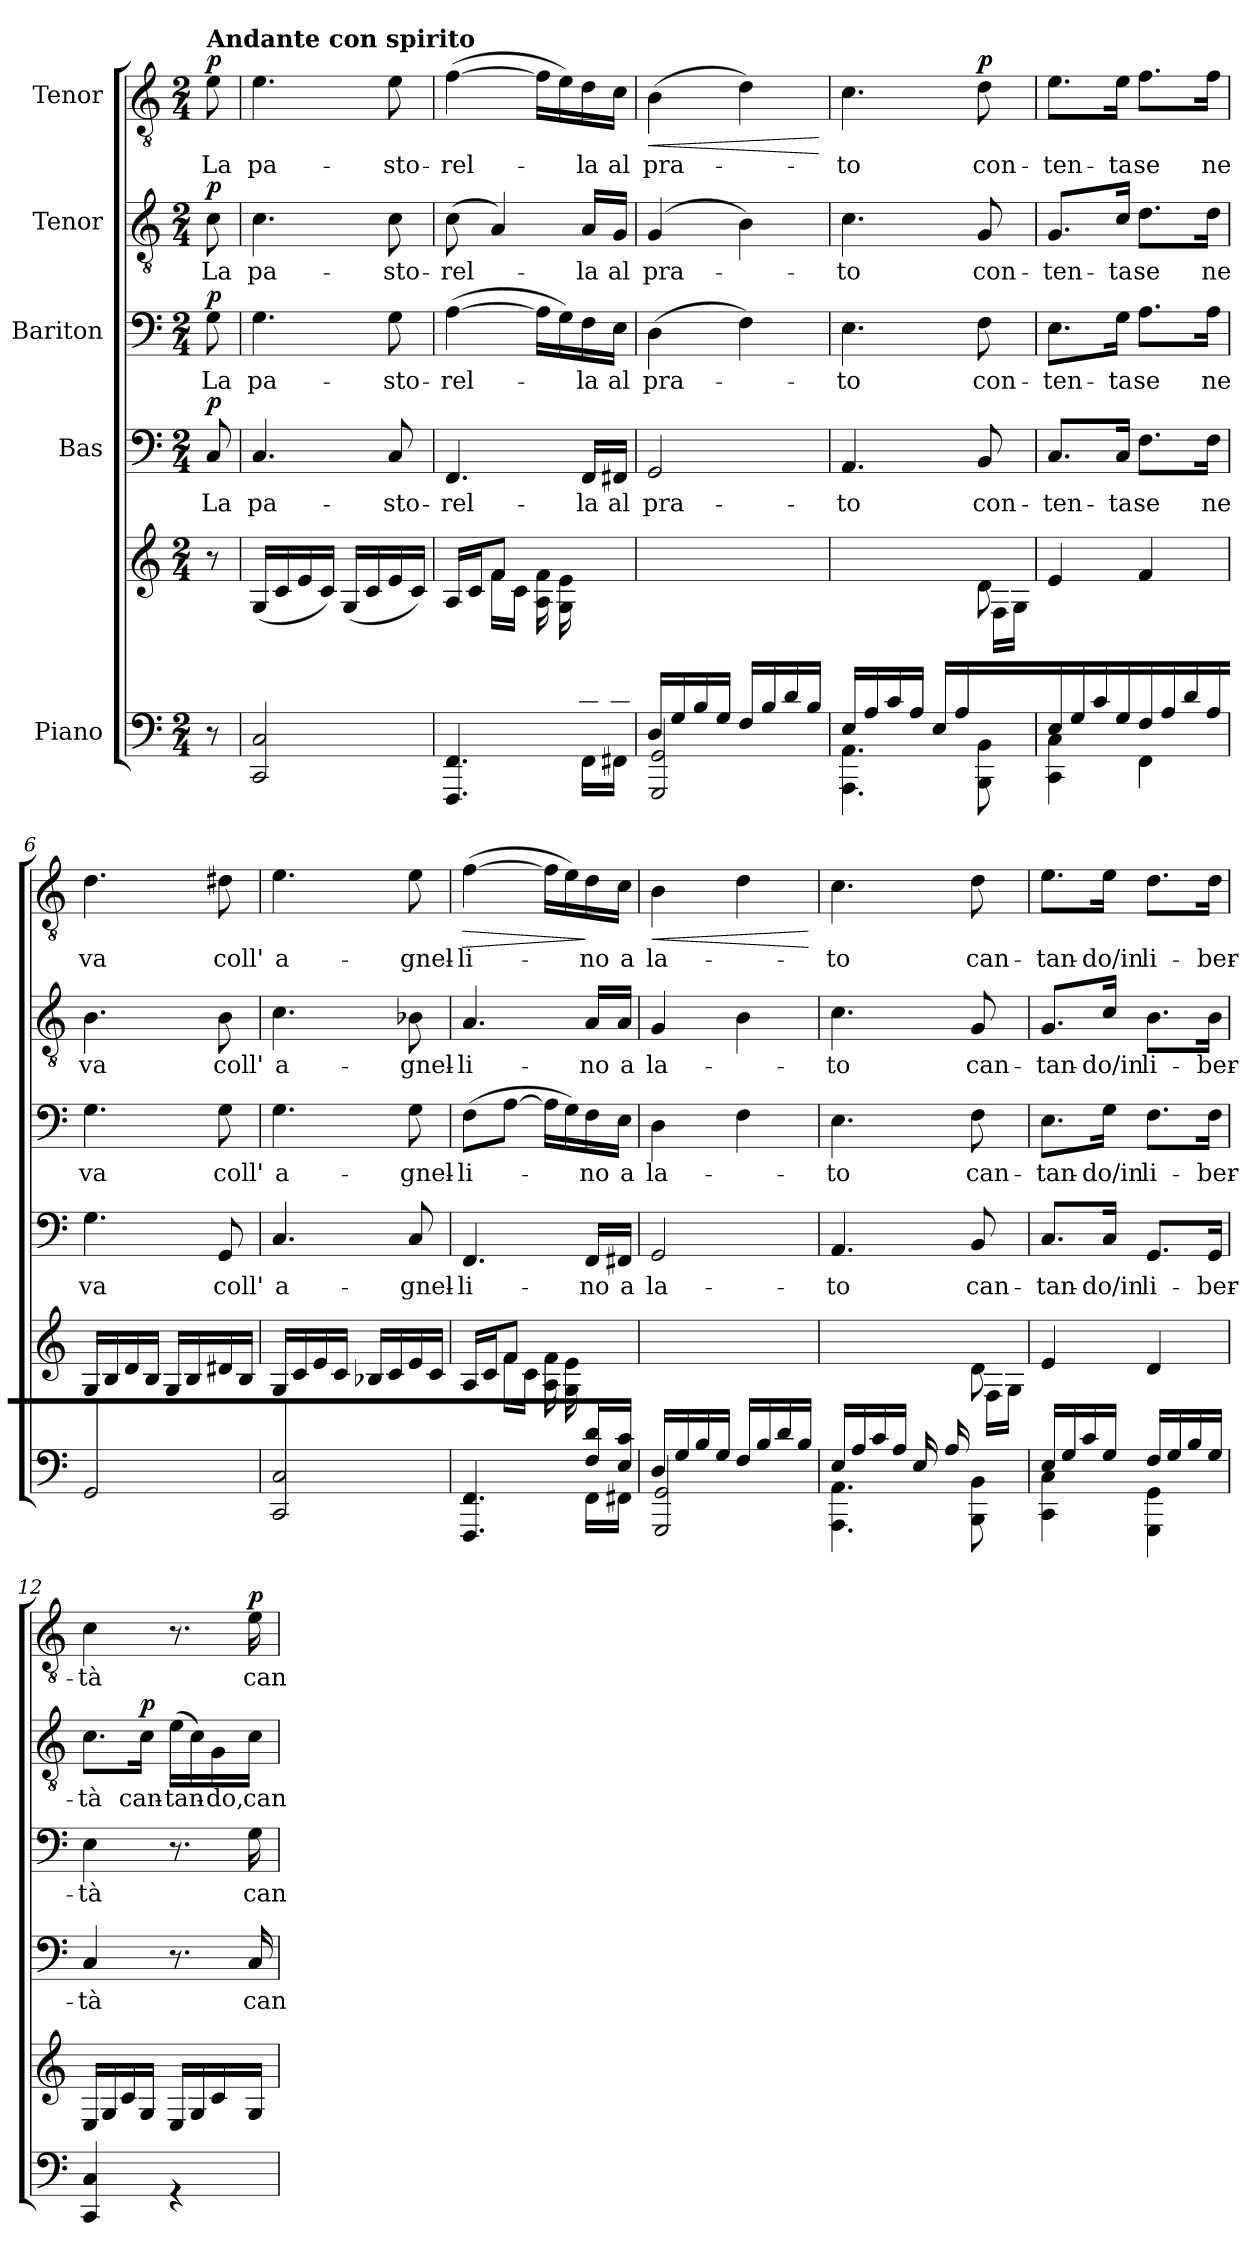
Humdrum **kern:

**kern	**kern	**kern	**text	**dynam	**kern	**text	**dynam	**kern	**text	**dynam	**kern	**text	**dynam
*part5	*part5	*part4	*part4	*part4	*part3	*part3	*part3	*part2	*part2	*part2	*part1	*part1	*part1
*staff6	*staff5	*staff4	*staff4	*staff4	*staff3	*staff3	*staff3	*staff2	*staff2	*staff2	*staff1	*staff1	*staff1
*I"Piano	*	*I"Bas	*	*	*I"Bariton	*	*	*I"Tenor	*	*	*I"Tenor	*	*
*clefF4	*clefG2	*clefF4	*	*	*clefF4	*	*	*clefGv2	*	*	*clefGv2	*	*
*k[]	*k[]	*k[]	*	*	*k[]	*	*	*k[]	*	*	*k[]	*	*
*M2/4	*M2/4	*M2/4	*	*	*M2/4	*	*	*M2/4	*	*	*M2/4	*	*
*MM60	*MM60	*MM60	*	*	*MM60	*	*	*MM60	*	*	*MM60	*	*
=	=	=	=	=	=	=	=	=	=	=	=	=	=
!	!	!	!	!	!	!	!	!	!	!	!LO:TX:a:B:t=Andante con spirito	!	!
!	!	!	!LO:LY:b	!LO:DY:b	!	!LO:LY:b	!LO:DY:b	!	!LO:LY:b	!LO:DY:b	!	!LO:LY:b	!LO:DY:b
8r	8r	8C/	La	p	8G\	La	p	8c\	La	p	8e\	La	p
=1	=1	=1	=1	=1	=1	=1	=1	=1	=1	=1	=1	=1	=1
!	!	!	!LO:LY:b	!	!	!LO:LY:b	!	!	!LO:LY:b	!	!	!LO:LY:b	!
2CC/ 2C/	(<16G/LL	4.C/	pa-	.	4.G\	pa-	.	4.c\	pa-	.	4.e\	pa-	.
.	16c/	.	.	.	.	.	.	.	.	.	.	.	.
.	16e/	.	.	.	.	.	.	.	.	.	.	.	.
.	16c/JJ)	.	.	.	.	.	.	.	.	.	.	.	.
.	(<16G/LL	.	.	.	.	.	.	.	.	.	.	.	.
.	16c/	.	.	.	.	.	.	.	.	.	.	.	.
!	!	!	!LO:LY:b	!	!	!LO:LY:b	!	!	!LO:LY:b	!	!	!LO:LY:b	!
.	16e/	8C/	-sto-	.	8G\	-sto-	.	8c\	-sto-	.	8e\	-sto-	.
.	16c/JJ)	.	.	.	.	.	.	.	.	.	.	.	.
=2	=2	=2	=2	=2	=2	=2	=2	=2	=2	=2	=2	=2	=2
*^	*^	*	*	*	*	*	*	*	*	*	*	*	*
!	!	!	!	!	!LO:LY:b	!	!	!LO:LY:b	!	!	!LO:LY:b	!	!	!LO:LY:b	!
4.ryy	4.FFF/ 4.FF/	16A/LL	8ryy	4.FF/	-rel-	.	(>[4A\	-rel-	.	(>8c\	-rel-	.	(>[4f\	-rel-	.
.	.	16c/J	.	.	.	.	.	.	.	.	.	.	.	.	.
.	.	(>8f/J	16f\LL	.	.	.	.	.	.	4A/)	.	.	.	.	.
.	.	.	16c\JJ	.	.	.	.	.	.	.	.	.	.	.	.
.	.	16A\ 16f\LL	8ryy	.	.	.	16A\LL]	.	.	.	.	.	16f\LL]	.	.
.	.	16G\ 16e\	.	.	.	.	16G\)	.	.	.	.	.	16e\)	.	.
!	!	!	!	!	!LO:LY:b	!	!	!LO:LY:b	!	!	!LO:LY:b	!	!	!LO:LY:b	!
16F/ 16d/	16FF\LL	8ryy	8ryy	16FF/LL	-la	.	16F\	-la	.	16A/LL	-la	.	16d\	-la	.
!	!	!	!	!	!LO:LY:b	!	!	!LO:LY:b	!	!	!LO:LY:b	!	!	!LO:LY:b	!
16E/ 16c/JJ)	16FF#X\JJ	.	.	16FF#X/JJ	al	.	16E\JJ	al	.	16G/JJ	al	.	16c\JJ	al	.
*	*	*v	*v	*	*	*	*	*	*	*	*	*	*	*	*
=3	=3	=3	=3	=3	=3	=3	=3	=3	=3	=3	=3	=3	=3	=3
!	!	!	!	!LO:LY:b	!	!	!LO:LY:b	!	!	!LO:LY:b	!	!	!LO:LY:b	!LO:HP:b
16D/LL	2GGG/ 2GG/	2ryy	2GG/	pra-	.	(>4D\	pra-	.	(>4G/	pra-	.	(>4B\	pra-	<
16G/	.	.	.	.	.	.	.	.	.	.	.	.	.	.
16B/	.	.	.	.	.	.	.	.	.	.	.	.	.	.
16G/JJ	.	.	.	.	.	.	.	.	.	.	.	.	.	.
16F/LL	.	.	.	.	.	4F\)	.	.	4B\)	.	.	4d\)	.	.
16B/	.	.	.	.	.	.	.	.	.	.	.	.	.	.
16d/	.	.	.	.	.	.	.	.	.	.	.	.	.	.
16B/JJ	.	.	.	.	.	.	.	.	.	.	.	.	.	.
*v	*v	*	*	*	*	*	*	*	*	*	*	*	*	*
.	.	.	.	.	.	.	.	.	.	.	.	.	[
=4	=4	=4	=4	=4	=4	=4	=4	=4	=4	=4	=4	=4	=4
*^	*^	*	*	*	*	*	*	*	*	*	*	*	*
!	!	!	!	!	!LO:LY:b	!	!	!LO:LY:b	!	!	!LO:LY:b	!	!	!LO:LY:b	!
16E/LL	4.AAA\ 4.AA\	4.ryy	4.ryy	4.AA/	-to	.	4.E\	-to	.	4.c\	-to	.	4.c\	-to	.
16A/	.	.	.	.	.	.	.	.	.	.	.	.	.	.	.
16c/	.	.	.	.	.	.	.	.	.	.	.	.	.	.	.
16A/JJ	.	.	.	.	.	.	.	.	.	.	.	.	.	.	.
16E/LL	.	.	.	.	.	.	.	.	.	.	.	.	.	.	.
16A/J	.	.	.	.	.	.	.	.	.	.	.	.	.	.	.
!	!	!	!	!	!LO:LY:b	!	!	!LO:LY:b	!	!	!LO:LY:b	!	!	!LO:LY:b	!LO:DY:b
8ryy	8BBB\ 8BB\	8d\J	16F\LL	8BB/	con-	.	8F\	con-	.	8G/	con-	.	8d\	con-	p
.	.	.	16G\JJ	.	.	.	.	.	.	.	.	.	.	.	.
=5	=5	=5	=5	=5	=5	=5	=5	=5	=5	=5	=5	=5	=5	=5	=5
!	!	!	!	!	!LO:LY:b	!	!	!LO:LY:b	!	!	!LO:LY:b	!	!	!LO:LY:b	!
*	*	*v	*v	*	*	*	*	*	*	*	*	*	*	*	*
16E/LL	4CC\ 4C\	4e/	8.C/L	-ten-	.	8.E\L	-ten-	.	8.G/L	-ten-	.	8.e\L	-ten-	.
16G/	.	.	.	.	.	.	.	.	.	.	.	.	.	.
16c/	.	.	.	.	.	.	.	.	.	.	.	.	.	.
!	!	!	!	!LO:LY:b	!	!	!LO:LY:b	!	!	!LO:LY:b	!	!	!LO:LY:b	!
16G/JJ	.	.	16C/Jk	-ta	.	16G\Jk	-ta	.	16c/Jk	-ta	.	16e\Jk	-ta	.
!	!	!	!	!LO:LY:b	!	!	!LO:LY:b	!	!	!LO:LY:b	!	!	!LO:LY:b	!
16F/LL	4FF\	4f/	8.F\L	se	.	8.A\L	se	.	8.d\L	se	.	8.f\L	se	.
16A/	.	.	.	.	.	.	.	.	.	.	.	.	.	.
16d/	.	.	.	.	.	.	.	.	.	.	.	.	.	.
!	!	!	!	!LO:LY:b	!	!	!LO:LY:b	!	!	!LO:LY:b	!	!	!LO:LY:b	!
16A/JJ	.	.	16F\Jk	ne	.	16A\Jk	ne	.	16d\Jk	ne	.	16f\Jk	ne	.
*v	*v	*	*	*	*	*	*	*	*	*	*	*	*	*
!!LO:LB:g=z
=6	=6	=6	=6	=6	=6	=6	=6	=6	=6	=6	=6	=6	=6
!	!	!	!LO:LY:b	!	!	!LO:LY:b	!	!	!LO:LY:b	!	!	!LO:LY:b	!
2GG/	16G/LL	4.G\	va	.	4.G\	va	.	4.B\	va	.	4.d\	va	.
.	16B/	.	.	.	.	.	.	.	.	.	.	.	.
.	16d/	.	.	.	.	.	.	.	.	.	.	.	.
.	16B/JJ	.	.	.	.	.	.	.	.	.	.	.	.
.	16G/LL	.	.	.	.	.	.	.	.	.	.	.	.
.	16B/	.	.	.	.	.	.	.	.	.	.	.	.
!	!	!	!LO:LY:b	!	!	!LO:LY:b	!	!	!LO:LY:b	!	!	!LO:LY:b	!
.	16d#X/	8GG/	coll'	.	8G\	coll'	.	8B\	coll'	.	8d#X\	coll'	.
.	16B/JJ	.	.	.	.	.	.	.	.	.	.	.	.
=7	=7	=7	=7	=7	=7	=7	=7	=7	=7	=7	=7	=7	=7
!	!	!	!LO:LY:b	!	!	!LO:LY:b	!	!	!LO:LY:b	!	!	!LO:LY:b	!
2CC/ 2C/	16G/LL	4.C/	a-	.	4.G\	a-	.	4.c\	a-	.	4.e\	a-	.
.	16c/	.	.	.	.	.	.	.	.	.	.	.	.
.	16e/	.	.	.	.	.	.	.	.	.	.	.	.
.	16c/JJ	.	.	.	.	.	.	.	.	.	.	.	.
.	16B-X/LL	.	.	.	.	.	.	.	.	.	.	.	.
.	16c/	.	.	.	.	.	.	.	.	.	.	.	.
!	!	!	!LO:LY:b	!	!	!LO:LY:b	!	!	!LO:LY:b	!	!	!LO:LY:b	!
.	16e/	8C/	-gnel-	.	8G\	-gnel-	.	8B-X\	-gnel-	.	8e\	-gnel-	.
.	16c/JJ	.	.	.	.	.	.	.	.	.	.	.	.
=8	=8	=8	=8	=8	=8	=8	=8	=8	=8	=8	=8	=8	=8
*^	*^	*	*	*	*	*	*	*	*	*	*	*	*
!	!	!	!	!	!LO:LY:b	!	!	!LO:LY:b	!	!	!LO:LY:b	!	!	!LO:LY:b	!LO:HP:b
4.ryy	4.FFF/ 4.FF/	16A/LL	8ryy	4.FF/	-li-	.	(>8F\L	-li-	.	4.A/	-li-	.	(>[4f\	-li-	>
.	.	16c/J	.	.	.	.	.	.	.	.	.	.	.	.	.
.	.	8f/J	16f\LL	.	.	.	[8A\J	.	.	.	.	.	.	.	.
.	.	.	16c\JJ	.	.	.	.	.	.	.	.	.	.	.	.
.	.	16A\ 16f\LL	8ryy	.	.	.	16A\LL]	.	.	.	.	.	16f\LL]	.	.
.	.	16G\ 16e\	.	.	.	.	16G\)	.	.	.	.	.	16e\)	.	.
!	!	!	!	!	!LO:LY:b	!	!	!LO:LY:b	!	!	!LO:LY:b	!	!	!LO:LY:b	!
16F/ 16d/	16FF\LL	8ryy	8ryy	16FF/LL	-no	.	16F\	-no	.	16A/LL	-no	.	16d\	-no	]
!	!	!	!	!	!LO:LY:b	!	!	!LO:LY:b	!	!	!LO:LY:b	!	!	!LO:LY:b	!
16E/ 16c/JJ	16FF#X\JJ	.	.	16FF#X/JJ	a	.	16E\JJ	a	.	16A/JJ	a	.	16c\JJ	a	.
*	*	*v	*v	*	*	*	*	*	*	*	*	*	*	*	*
=9	=9	=9	=9	=9	=9	=9	=9	=9	=9	=9	=9	=9	=9	=9
!	!	!	!	!LO:LY:b	!	!	!LO:LY:b	!	!	!LO:LY:b	!	!	!LO:LY:b	!LO:HP:b
16D/LL	2GGG/ 2GG/	2ryy	2GG/	la-	.	4D\	la-	.	4G/	la-	.	4B\	la-	<
16G/	.	.	.	.	.	.	.	.	.	.	.	.	.	.
16B/	.	.	.	.	.	.	.	.	.	.	.	.	.	.
16G/JJ	.	.	.	.	.	.	.	.	.	.	.	.	.	.
16F/LL	.	.	.	.	.	4F\	.	.	4B\	.	.	4d\	.	.
16B/	.	.	.	.	.	.	.	.	.	.	.	.	.	.
16d/	.	.	.	.	.	.	.	.	.	.	.	.	.	.
16B/JJ	.	.	.	.	.	.	.	.	.	.	.	.	.	.
*v	*v	*	*	*	*	*	*	*	*	*	*	*	*	*
.	.	.	.	.	.	.	.	.	.	.	.	.	[
=10	=10	=10	=10	=10	=10	=10	=10	=10	=10	=10	=10	=10	=10
*^	*^	*	*	*	*	*	*	*	*	*	*	*	*
!	!	!	!	!	!LO:LY:b	!	!	!LO:LY:b	!	!	!LO:LY:b	!	!	!LO:LY:b	!
16E/LL	4.AAA\ 4.AA\	4.ryy	4.ryy	4.AA/	-to	.	4.E\	-to	.	4.c\	-to	.	4.c\	-to	.
16A/	.	.	.	.	.	.	.	.	.	.	.	.	.	.	.
16c/	.	.	.	.	.	.	.	.	.	.	.	.	.	.	.
16A/JJ	.	.	.	.	.	.	.	.	.	.	.	.	.	.	.
16E/LL	.	.	.	.	.	.	.	.	.	.	.	.	.	.	.
16A/J	.	.	.	.	.	.	.	.	.	.	.	.	.	.	.
!	!	!	!	!	!LO:LY:b	!	!	!LO:LY:b	!	!	!LO:LY:b	!	!	!LO:LY:b	!
8ryy	8BBB\ 8BB\	8d\J	16F\LL	8BB/	can-	.	8F\	can-	.	8G/	can-	.	8d\	can-	.
.	.	.	16G\JJ	.	.	.	.	.	.	.	.	.	.	.	.
=11	=11	=11	=11	=11	=11	=11	=11	=11	=11	=11	=11	=11	=11	=11	=11
!	!	!	!	!	!LO:LY:b	!	!	!LO:LY:b	!	!	!LO:LY:b	!	!	!LO:LY:b	!
*	*	*v	*v	*	*	*	*	*	*	*	*	*	*	*	*
16E/LL	4CC\ 4C\	4e/	8.C/L	-tan-	.	8.E\L	-tan-	.	8.G/L	-tan-	.	8.e\L	-tan-	.
16G/	.	.	.	.	.	.	.	.	.	.	.	.	.	.
16c/	.	.	.	.	.	.	.	.	.	.	.	.	.	.
!	!	!	!	!LO:LY:b	!	!	!LO:LY:b	!	!	!LO:LY:b	!	!	!LO:LY:b	!
16G/JJ	.	.	16C/Jk	-do/in	.	16G\Jk	-do/in	.	16c/Jk	-do/in	.	16e\Jk	-do/in	.
!	!	!	!	!LO:LY:b	!	!	!LO:LY:b	!	!	!LO:LY:b	!	!	!LO:LY:b	!
16F/LL	4GGG\ 4GG\	4d/	8.GG/L	li-	.	8.F\L	li-	.	8.B\L	li-	.	8.d\L	li-	.
16G/	.	.	.	.	.	.	.	.	.	.	.	.	.	.
16B/	.	.	.	.	.	.	.	.	.	.	.	.	.	.
!	!	!	!	!LO:LY:b	!	!	!LO:LY:b	!	!	!LO:LY:b	!	!	!LO:LY:b	!
16G/JJ	.	.	16GG/Jk	-ber-	.	16F\Jk	-ber-	.	16B\Jk	-ber-	.	16d\Jk	-ber-	.
!!LO:PB:g=z
=12	=12	=12	=12	=12	=12	=12	=12	=12	=12	=12	=12	=12	=12	=12
!	!	!	!	!LO:LY:b	!	!	!LO:LY:b	!	!	!LO:LY:b	!	!	!LO:LY:b	!
2ryy	4CC/ 4C/	16E/LL	4C/	-tà	.	4E\	-tà	.	8.c\L	-tà	.	4c\	-tà	.
.	.	16G/	.	.	.	.	.	.	.	.	.	.	.	.
.	.	16c/	.	.	.	.	.	.	.	.	.	.	.	.
!	!	!	!	!	!	!	!	!	!	!LO:LY:b	!LO:DY:b	!	!	!
.	.	16G/JJ	.	.	.	.	.	.	16c\Jk	can-	p	.	.	.
!	!	!	!	!	!	!	!	!	!	!LO:LY:b	!	!	!	!
.	4r	16E/LL	8.r	.	.	8.r	.	.	(>16e\LL	-tan-	.	8.r	.	.
.	.	16G/	.	.	.	.	.	.	16c\)	.	.	.	.	.
!	!	!	!	!	!	!	!	!	!	!LO:LY:b	!	!	!	!
.	.	16c/	.	.	.	.	.	.	16G\	-do,	.	.	.	.
!	!	!	!	!LO:LY:b	!	!	!LO:LY:b	!	!	!LO:LY:b	!	!	!LO:LY:b	!LO:DY:b
.	.	16G/JJ	16C/	can-	.	16G\	can-	.	16c\JJ	can-	.	16e\	can-	p
*v	*v	*	*	*	*	*	*	*	*	*	*	*	*	*
=	=	=	=	=	=	=	=	=	=	=	=	=	=
*-	*-	*-	*-	*-	*-	*-	*-	*-	*-	*-	*-	*-	*-
